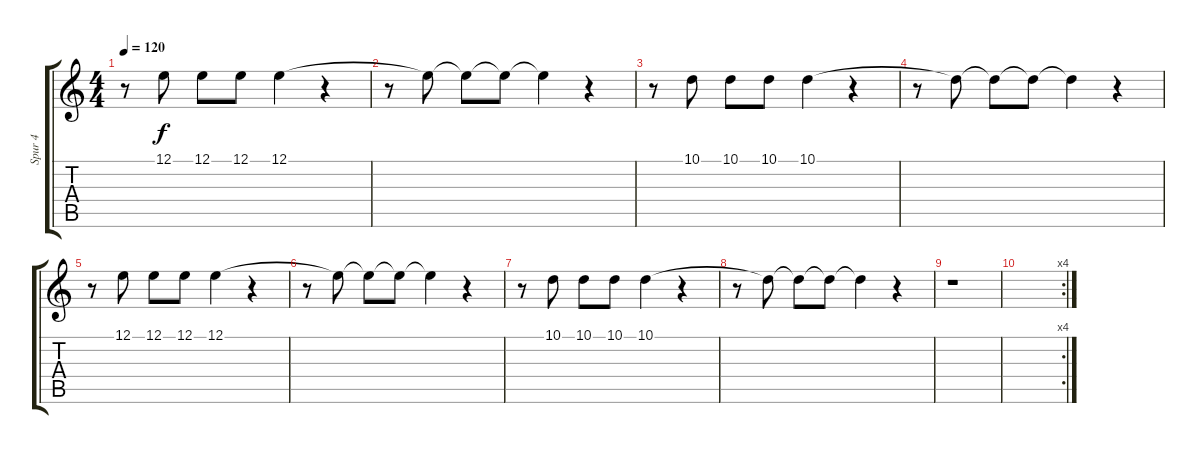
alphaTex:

\track ("Spur 4" "Spur 4") {instrument frenchhorn}
\staff {score tabs}
\tuning (E4 B3 G3 D3 A2 E2) {hide}
\ts (4 4)
\tempo 120
\clef g2
\ks c
r.8{dy f} 12.1.8 12.1.8 12.1.8 12.1.4 r.4 |
r.8 12.1{t}.8 12.1{t}.8 12.1{t}.8 12.1{t}.4 r.4 |
r.8 10.1.8 10.1.8 10.1.8 10.1.4 r.4 |
r.8 10.1{t}.8 10.1{t}.8 10.1{t}.8 10.1{t}.4 r.4 |
r.8 12.1.8 12.1.8 12.1.8 12.1.4 r.4 |
r.8 12.1{t}.8 12.1{t}.8 12.1{t}.8 12.1{t}.4 r.4 |
r.8 10.1.8 10.1.8 10.1.8 10.1.4 r.4 |
r.8 10.1{t}.8 10.1{t}.8 10.1{t}.8 10.1{t}.4 r.4 |
r.1 |
\rc 4
